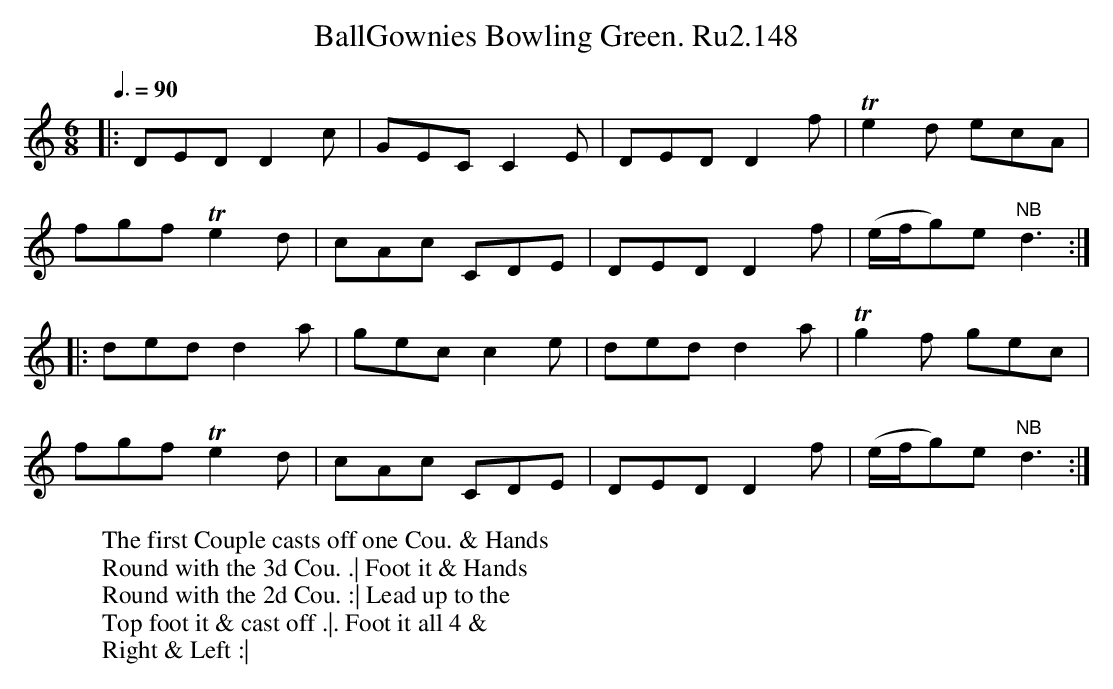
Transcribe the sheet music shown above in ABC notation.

X:1
T:BallGownies Bowling Green. Ru2.148
M:6/8
L:1/8
W:The first Couple casts off one Cou. & Hands
W:Round with the 3d Cou. .| Foot it & Hands
W:Round with the 2d Cou. :| Lead up to the
W:Top foot it & cast off .|. Foot it all 4 &
W:Right & Left :|
Q:3/8=90
K:Ddor
|:DED D2c | GEC C2E | DED D2f | Te2d ecA |
fgf Te2d | cAc CDE | DED D2f | (e/f/g)e "NB"d3 :|
|: ded d2a | gec c2e | ded d2a | Tg2f gec |
fgf Te2d | cAc CDE | DED D2f | (e/f/g)e "NB"d3 :|
